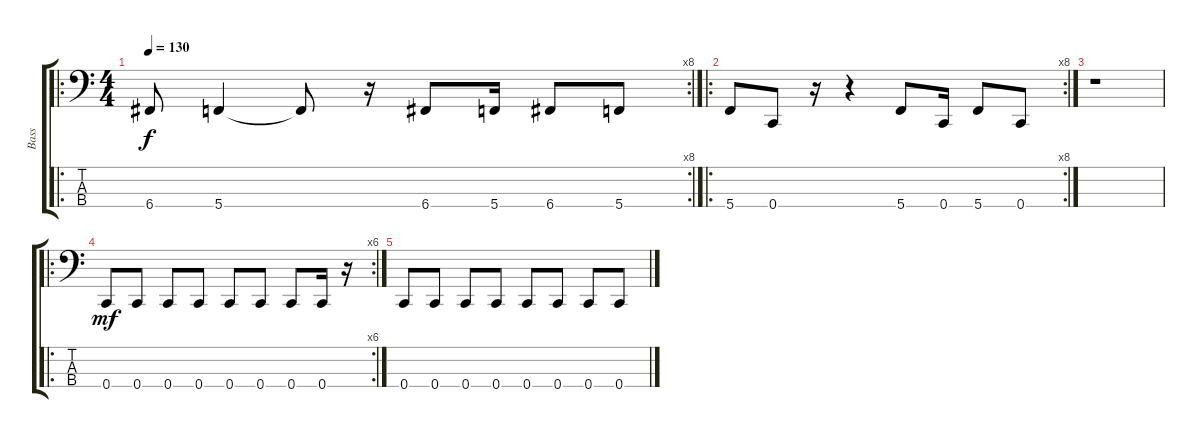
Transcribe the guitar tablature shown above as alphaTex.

\track ("Bass" "Bass") {instrument electricbasspick}
\staff {score tabs}
\tuning (Eb2 Bb1 F1 C1) {hide}
\ro
\rc 8
\ts (4 4)
\tempo 130
\clef f4
\ks c
6.4.8{dy f} 5.4.4 5.4{t}.8 r.16 6.4.8 5.4.16 6.4.8 5.4.8 |
\ro
\rc 8
5.4.8 0.4.8 r.16 r.4 5.4.8 0.4.16 5.4.8 0.4.8 |
r.1 |
\ro
\rc 6
0.4.8{dy mf} 0.4.8 0.4.8 0.4.8 0.4.8 0.4.8 0.4.8 0.4.16 r.16 |
0.4.8 0.4.8 0.4.8 0.4.8 0.4.8 0.4.8 0.4.8 0.4.8
